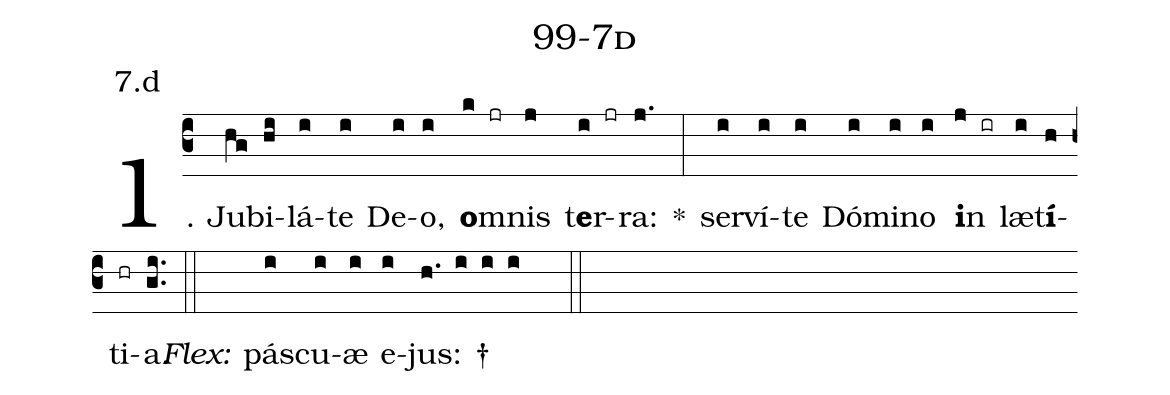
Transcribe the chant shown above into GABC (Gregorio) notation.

name: 99-7d;
annotation: 7.d;
%%
(c3)1. Ju(hg)bi(hi)lá(i)te(i) De(i)o,(i) <b>o</b>m(k jr)nis(j) t<b>e</b>r(i jr)ra:(j.) *(:) ser(i)ví(i)te(i) Dó(i)mi(i)no(i) <b>i</b>n(j ir) læ(i)t<b>í</b>(h)ti(hr)a.(gi..) (::)
<i>Flex:</i>()  pás(i)cu(i)æ(i) e(i)jus: †(h. i i i  ::)
